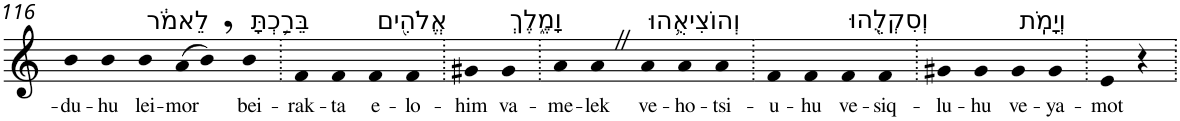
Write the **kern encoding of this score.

**kern	**text
*part1	*part1
*staff1	*staff1
*I"Piano	*
*I'Pno	*
!!LO:PB:g=z
*clefG2	*
*k[]	*
=116	=116
!	!LO:LY:b
4b	-du-
!	!LO:LY:b
4b	-hu
!LO:TX:a:t=לֵאמֹ֔ר	!
!	!LO:LY:b
4b	lei-
!	!LO:LY:b
(>8a	-mor
8b,)	.
!LO:TX:a:t=בֵּרַ֥כְתָּ	!
!	!LO:LY:b
4b	bei-
=117.	=117.
!	!LO:LY:b
4f	-rak-
!	!LO:LY:b
4f	-ta
!LO:TX:a:t=אֱלֹהִ֖ים	!
!	!LO:LY:b
4f	e-
!	!LO:LY:b
4f	-lo-
=118.	=118.
!	!LO:LY:b
4g#X	-him
!LO:TX:a:t=וָמֶ֑לֶךְ	!
!	!LO:LY:b
4g#	va-
=119.	=119.
!	!LO:LY:b
4a	-me-
!	!LO:LY:b
4aZ	-lek
!LO:TX:a:t=וְהוֹצִיאֻ֥הוּ	!
!	!LO:LY:b
4a	ve-
!	!LO:LY:b
4a	-ho-
!	!LO:LY:b
4a	-tsi-
=120.	=120.
!	!LO:LY:b
4f	-u-
!	!LO:LY:b
4f	-hu
!LO:TX:a:t=וְסִקְלֻ֖הוּ	!
!	!LO:LY:b
4f	ve-
!	!LO:LY:b
4f	-siq-
=121.	=121.
!	!LO:LY:b
4g#X	-lu-
!	!LO:LY:b
4g#	-hu
!LO:TX:a:t=וְיָמֹֽת	!
!	!LO:LY:b
4g#	ve-
!	!LO:LY:b
4g#	-ya-
=122.	=122.
!	!LO:LY:b
4e	-mot
4r	.
=.	=.
*-	*-
